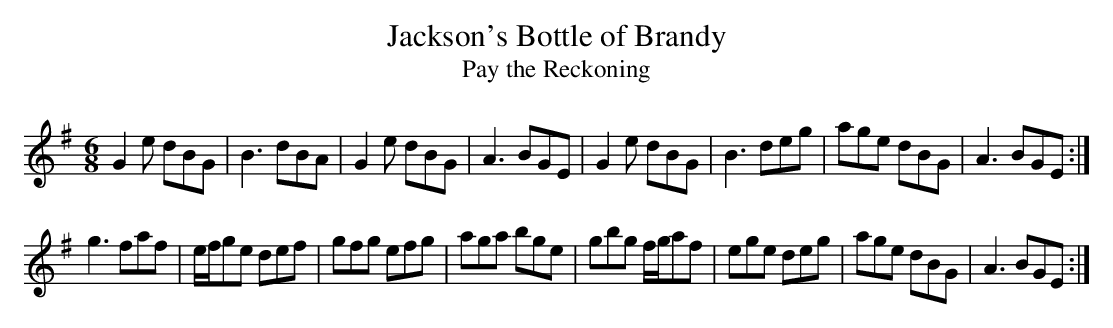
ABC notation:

X:1
T:Jackson's Bottle of Brandy
T:Pay the Reckoning
M:6/8
K:G
G2e dBG|B3 dBA|G2e dBG|A3 BGE|G2e dBG|B3 deg|age dBG|A3 BGE:|
g3 faf|e/f/ge def|gfg efg|aga bge|gbg f/g/af|ege deg|age dBG|A3 BGE:|
